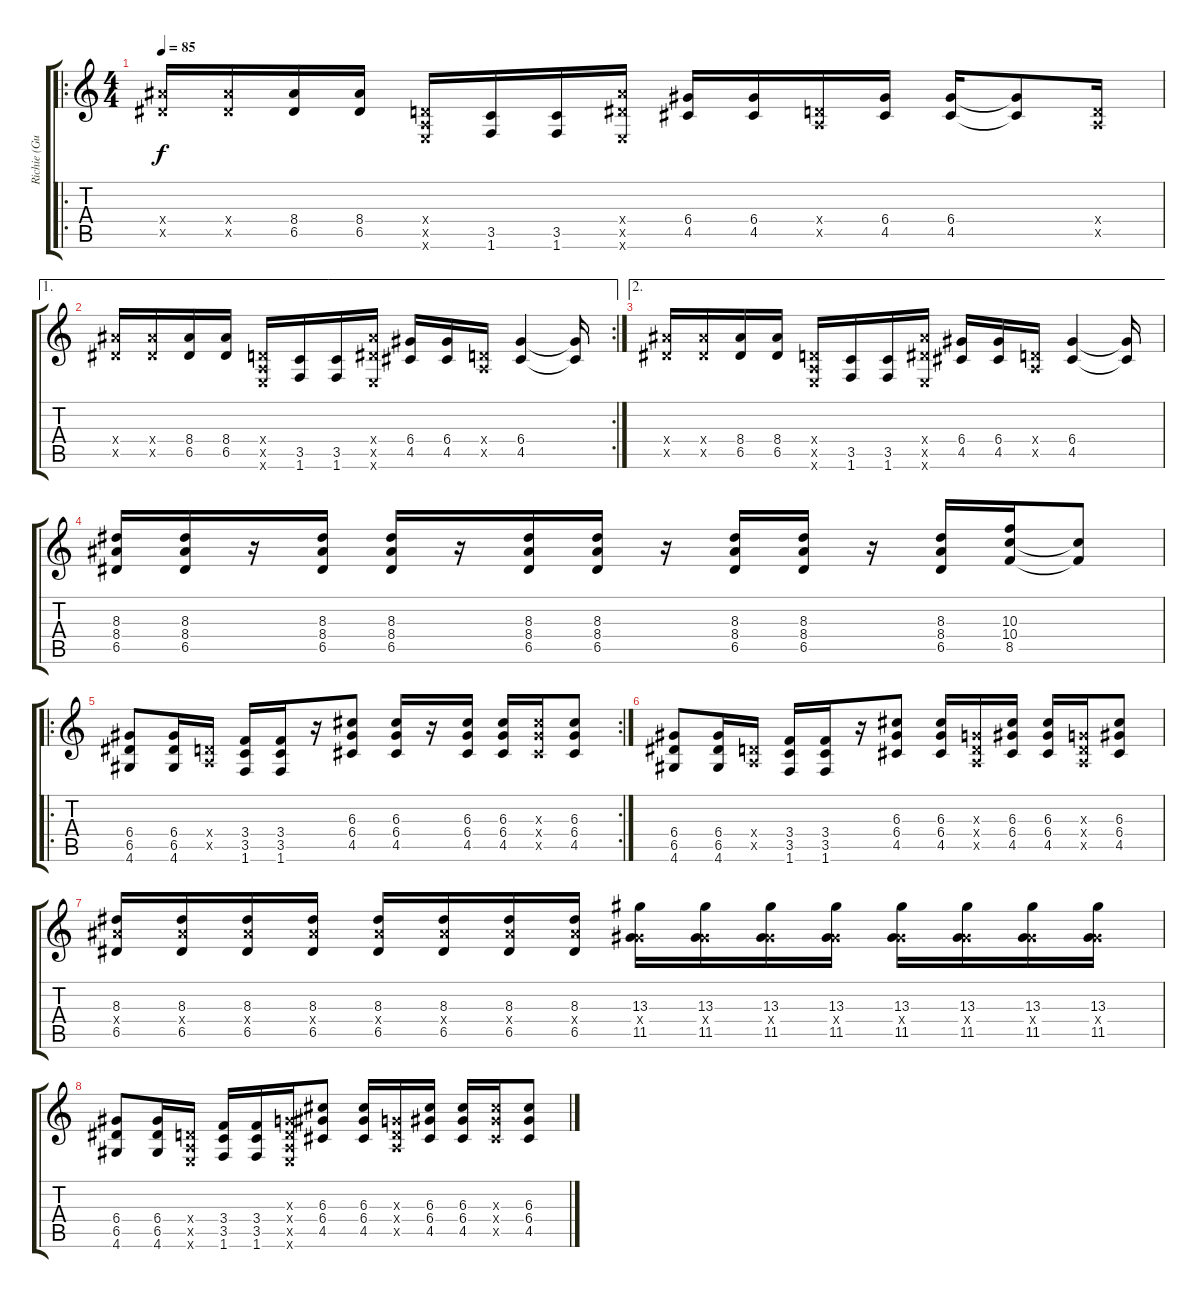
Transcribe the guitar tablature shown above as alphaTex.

\track ("Richie (Guitarra 2)" "Richie (Gu") {instrument distortionguitar}
\staff {score tabs}
\tuning (E4 B3 G3 D3 A2 E2) {hide}
\ro
\ts (4 4)
\tempo 85
\clef g2
\ks c
(8.4{x} 6.5{x}).16{dy f instrument distortionguitar} (8.4{x} 6.5{x}).16 (8.4 6.5).16 (8.4 6.5).16 (0.4{x} 0.5{x} 0.6{x}).16 (3.5 1.6).16 (3.5 1.6).16 (8.4{x} 6.5{x} 0.6{x}).16 (6.4 4.5).16 (6.4 4.5).16 (0.4{x} 0.5{x}).16 (6.4 4.5).16 (6.4 4.5).16 (6.4{t} 4.5{t}).8 (0.4{x} 0.5{x}).16 |
\ae 1
\rc 2
(8.4{x} 6.5{x}).16 (8.4{x} 6.5{x}).16 (8.4 6.5).16 (8.4 6.5).16 (0.4{x} 0.5{x} 0.6{x}).16 (3.5 1.6).16 (3.5 1.6).16 (8.4{x} 6.5{x} 0.6{x}).16 (6.4 4.5).16 (6.4 4.5).16 (0.4{x} 0.5{x}).16 (6.4 4.5).4 (6.4{t} 4.5{t}).16 |
\ae 2
(8.4{x} 6.5{x}).16 (8.4{x} 6.5{x}).16 (8.4 6.5).16 (8.4 6.5).16 (0.4{x} 0.5{x} 0.6{x}).16 (3.5 1.6).16 (3.5 1.6).16 (8.4{x} 6.5{x} 0.6{x}).16 (6.4 4.5).16 (6.4 4.5).16 (0.4{x} 0.5{x}).16 (6.4 4.5).4 (6.4{t} 4.5{t}).16 |
(8.3 8.4 6.5).16 (8.3 8.4 6.5).16 r.16 (8.3 8.4 6.5).16 (8.3 8.4 6.5).16 r.16 (8.3 8.4 6.5).16 (8.3 8.4 6.5).16 r.16 (8.3 8.4 6.5).16 (8.3 8.4 6.5).16 r.16 (8.3 8.4 6.5).16 (10.3 10.4 8.5).16 (10.4{t} 8.5{t}).8 |
\ro
\rc 2
(6.4 6.5 4.6).8{volume 13} (6.4 6.5 4.6).16 (0.4{x} 0.5{x}).16 (3.4 3.5 1.6).16 (3.4 3.5 1.6).16 r.16 (6.3 6.4 4.5).8 (6.3 6.4 4.5).16 r.16 (6.3 6.4 4.5).16 (6.3 6.4 4.5).16 (6.3{x} 6.4{x} 4.5{x}).16 (6.3 6.4 4.5).8 |
(6.4 6.5 4.6).8 (6.4 6.5 4.6).16 (0.4{x} 0.5{x}).16 (3.4 3.5 1.6).16 (3.4 3.5 1.6).16 r.16 (6.3 6.4 4.5).8 (6.3 6.4 4.5).16 (0.3{x} 0.4{x} 0.5{x}).16 (6.3 6.4 4.5).16 (6.3 6.4 4.5).16 (0.3{x} 0.4{x} 0.5{x}).16 (6.3 6.4 4.5).8 |
(8.3 8.4{x} 6.5).16 (8.3 8.4{x} 6.5).16 (8.3 8.4{x} 6.5).16 (8.3 8.4{x} 6.5).16 (8.3 8.4{x} 6.5).16 (8.3 8.4{x} 6.5).16 (8.3 8.4{x} 6.5).16 (8.3 8.4{x} 6.5).16 (13.3 6.4{x} 11.5).16 (13.3 6.4{x} 11.5).16 (13.3 6.4{x} 11.5).16 (13.3 6.4{x} 11.5).16 (13.3 6.4{x} 11.5).16 (13.3 6.4{x} 11.5).16 (13.3 6.4{x} 11.5).16 (13.3 6.4{x} 11.5).16 |
(6.4 6.5 4.6).8 (6.4 6.5 4.6).16 (0.4{x} 0.5{x} 0.6{x}).16 (3.4 3.5 1.6).16 (3.4 3.5 1.6).16 (0.3{x} 0.4{x} 0.5{x} 0.6{x}).16 (6.3 6.4 4.5).8 (6.3 6.4 4.5).16 (0.3{x} 0.4{x} 0.5{x}).16 (6.3 6.4 4.5).16 (6.3 6.4 4.5).16 (6.3{x} 6.4{x} 4.5{x}).16 (6.3 6.4 4.5).8
